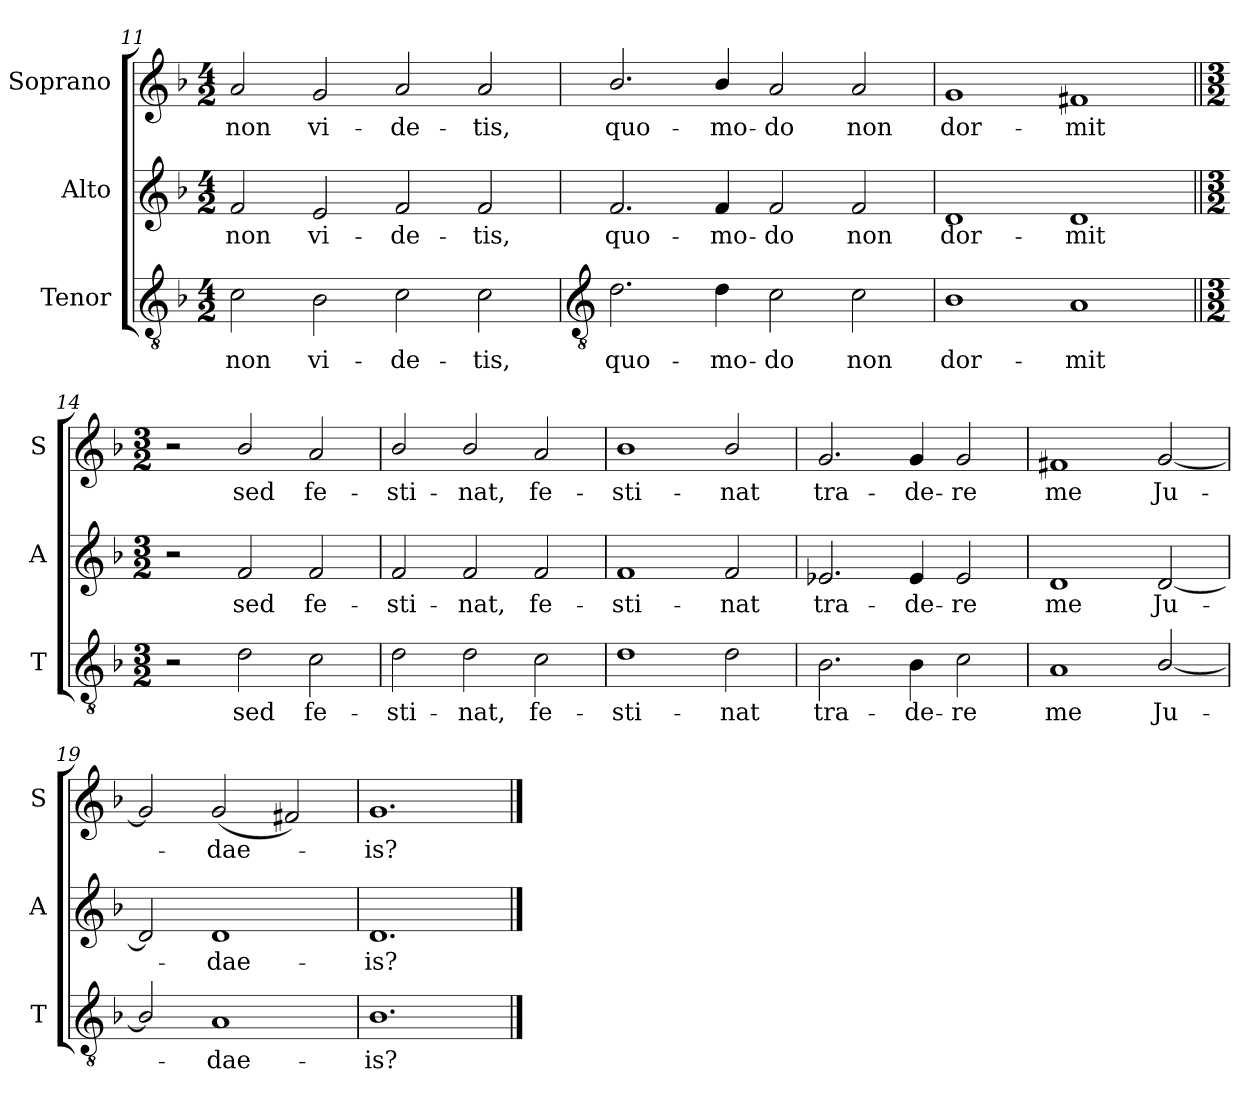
**kern	**text	**kern	**text	**kern	**text
*part3	*part3	*part2	*part2	*part1	*part1
*staff3	*staff3	*staff2	*staff2	*staff1	*staff1
*I"Tenor	*	*I"Alto	*	*I"Soprano	*
*I'T	*	*I'A	*	*I'S	*
*clefGv2	*	*clefG2	*	*clefG2	*
*k[b-]	*	*k[b-]	*	*k[b-]	*
*F:	*	*F:	*	*F:	*
*M4/2	*	*M4/2	*	*M4/2	*
=11	=11	=11	=11	=11	=11
!	!LO:LY:b	!	!LO:LY:b	!	!LO:LY:b
2c	non	2f	non	2a	non
!	!LO:LY:b	!	!LO:LY:b	!	!LO:LY:b
2B-	vi-	2e	vi-	2g	vi-
!	!LO:LY:b	!	!LO:LY:b	!	!LO:LY:b
2c	-de-	2f	-de-	2a	-de-
!	!LO:LY:b	!	!LO:LY:b	!	!LO:LY:b
2c	-tis,	2f	-tis,	2a	-tis,
!!LO:LB:g=z
=12	=12	=12	=12	=12	=12
*clefGv2	*	*	*	*	*
!	!LO:LY:b	!	!LO:LY:b	!	!LO:LY:b
2.d	quo-	2.f	quo-	2.b-/	quo-
!	!LO:LY:b	!	!LO:LY:b	!	!LO:LY:b
4d	-mo-	4f	-mo-	4b-/	-mo-
!	!LO:LY:b	!	!LO:LY:b	!	!LO:LY:b
2c	-do	2f	-do	2a	-do
!	!LO:LY:b	!	!LO:LY:b	!	!LO:LY:b
2c	non	2f	non	2a	non
=13	=13	=13	=13	=13	=13
!	!LO:LY:b	!	!LO:LY:b	!	!LO:LY:b
1B-	dor-	1d	dor-	1g	dor-
!	!LO:LY:b	!	!LO:LY:b	!	!LO:LY:b
1A	-mit	1d	-mit	1f#X	-mit
=14||	=14||	=14||	=14||	=14||	=14||
*M3/2	*	*M3/2	*	*M3/2	*
2r	.	2r	.	2r	.
!	!LO:LY:b	!	!LO:LY:b	!	!LO:LY:b
2d	sed	2f	sed	2b-/	sed
!	!LO:LY:b	!	!LO:LY:b	!	!LO:LY:b
2c	fe-	2f	fe-	2a	fe-
=15	=15	=15	=15	=15	=15
!	!LO:LY:b	!	!LO:LY:b	!	!LO:LY:b
2d	-sti-	2f	-sti-	2b-/	-sti-
!	!LO:LY:b	!	!LO:LY:b	!	!LO:LY:b
2d	-nat,	2f	-nat,	2b-/	-nat,
!	!LO:LY:b	!	!LO:LY:b	!	!LO:LY:b
2c	fe-	2f	fe-	2a	fe-
=16	=16	=16	=16	=16	=16
!	!LO:LY:b	!	!LO:LY:b	!	!LO:LY:b
1d	-sti-	1f	-sti-	1b-	-sti-
!	!LO:LY:b	!	!LO:LY:b	!	!LO:LY:b
2d	-nat	2f	-nat	2b-/	-nat
=17	=17	=17	=17	=17	=17
!	!LO:LY:b	!	!LO:LY:b	!	!LO:LY:b
2.B-	tra-	2.e-X	tra-	2.g	tra-
!	!LO:LY:b	!	!LO:LY:b	!	!LO:LY:b
4B-	-de-	4e-	-de-	4g	-de-
!	!LO:LY:b	!	!LO:LY:b	!	!LO:LY:b
2c	-re	2e-	-re	2g	-re
=18	=18	=18	=18	=18	=18
!	!LO:LY:b	!	!LO:LY:b	!	!LO:LY:b
1A	me	1d	me	1f#X	me
!	!LO:LY:b	!	!LO:LY:b	!	!LO:LY:b
[2B-/	Ju-	[2d	Ju-	[2g	Ju-
=19	=19	=19	=19	=19	=19
2B-/]	.	2d]	.	2g]	.
!	!LO:LY:b	!	!LO:LY:b	!	!LO:LY:b
1A	dae-	1d	dae-	(<2g	dae-
.	.	.	.	2f#X)	.
=20	=20	=20	=20	=20	=20
!	!LO:LY:b	!	!LO:LY:b	!	!LO:LY:b
1.B-	-is?	1.d	-is?	1.g	is?
==	==	==	==	==	==
*-	*-	*-	*-	*-	*-
